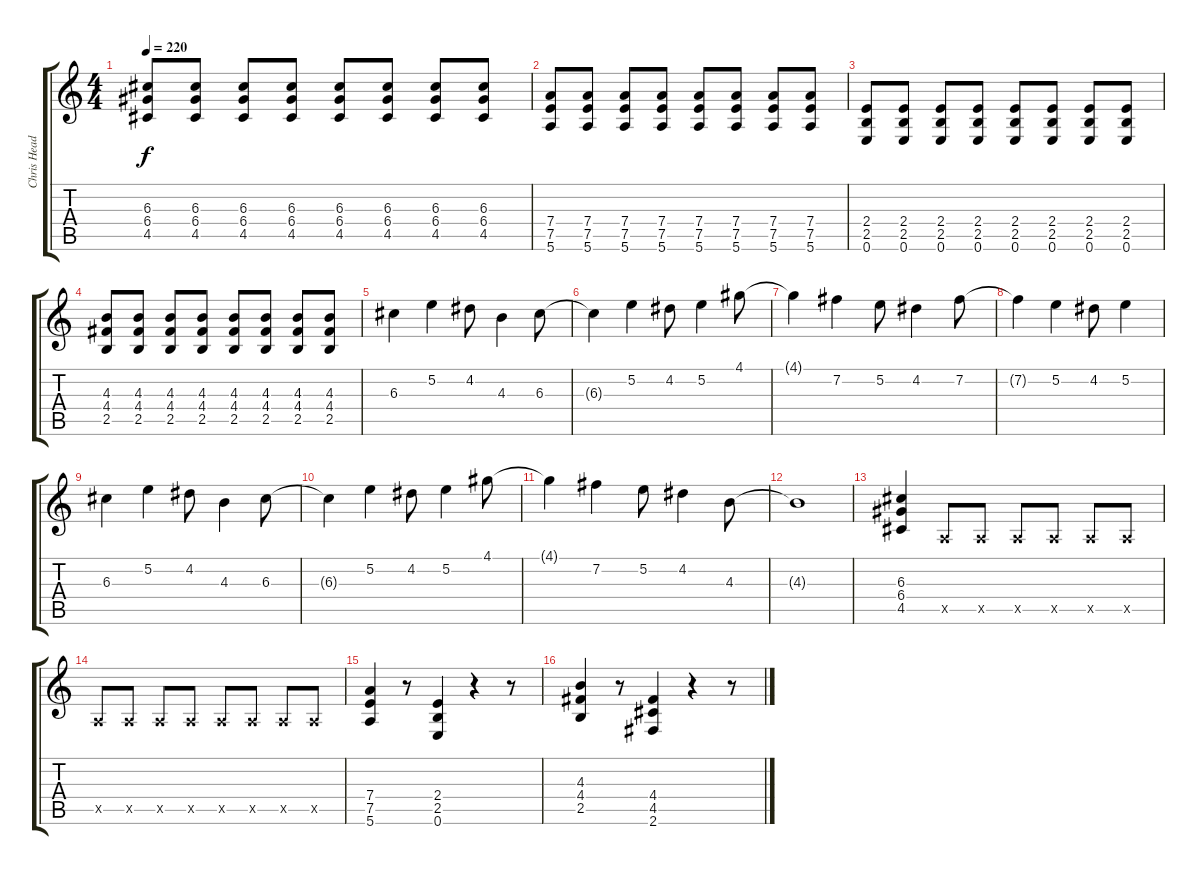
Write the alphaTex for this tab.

\track ("Chris Head (Guitar/ backup Vox)" "Chris Head") {instrument distortionguitar}
\staff {score tabs}
\tuning (E4 B3 G3 D3 A2 E2) {hide}
\ts (4 4)
\tempo 220
\clef g2
\ks c
(6.3 6.4 4.5).8{dy f} (6.3 6.4 4.5).8 (6.3 6.4 4.5).8 (6.3 6.4 4.5).8 (6.3 6.4 4.5).8 (6.3 6.4 4.5).8 (6.3 6.4 4.5).8 (6.3 6.4 4.5).8 |
(7.4 7.5 5.6).8 (7.4 7.5 5.6).8 (7.4 7.5 5.6).8 (7.4 7.5 5.6).8 (7.4 7.5 5.6).8 (7.4 7.5 5.6).8 (7.4 7.5 5.6).8 (7.4 7.5 5.6).8 |
(2.4 2.5 0.6).8 (2.4 2.5 0.6).8 (2.4 2.5 0.6).8 (2.4 2.5 0.6).8 (2.4 2.5 0.6).8 (2.4 2.5 0.6).8 (2.4 2.5 0.6).8 (2.4 2.5 0.6).8 |
(4.3 4.4 2.5).8 (4.3 4.4 2.5).8 (4.3 4.4 2.5).8 (4.3 4.4 2.5).8 (4.3 4.4 2.5).8 (4.3 4.4 2.5).8 (4.3 4.4 2.5).8 (4.3 4.4 2.5).8 |
6.3.4 5.2.4 4.2.8 4.3.4 6.3.8 |
6.3{t}.4 5.2.4 4.2.8 5.2.4 4.1.8 |
4.1{t}.4 7.2.4 5.2.8 4.2.4 7.2.8 |
7.2{t}.4 5.2.4 4.2.8 5.2.4 |
6.3.4 5.2.4 4.2.8 4.3.4 6.3.8 |
6.3{t}.4 5.2.4 4.2.8 5.2.4 4.1.8 |
4.1{t}.4 7.2.4 5.2.8 4.2.4 4.3.8 |
4.3{t}.1 |
(6.3 6.4 4.5).4 0.5{x}.8 0.5{x}.8 0.5{x}.8 0.5{x}.8 0.5{x}.8 0.5{x}.8 |
0.5{x}.8 0.5{x}.8 0.5{x}.8 0.5{x}.8 0.5{x}.8 0.5{x}.8 0.5{x}.8 0.5{x}.8 |
(7.4 7.5 5.6).4 r.8 (2.4 2.5 0.6).4 r.4 r.8 |
(4.3 4.4 2.5).4 r.8 (4.4 4.5 2.6).4 r.4 r.8
